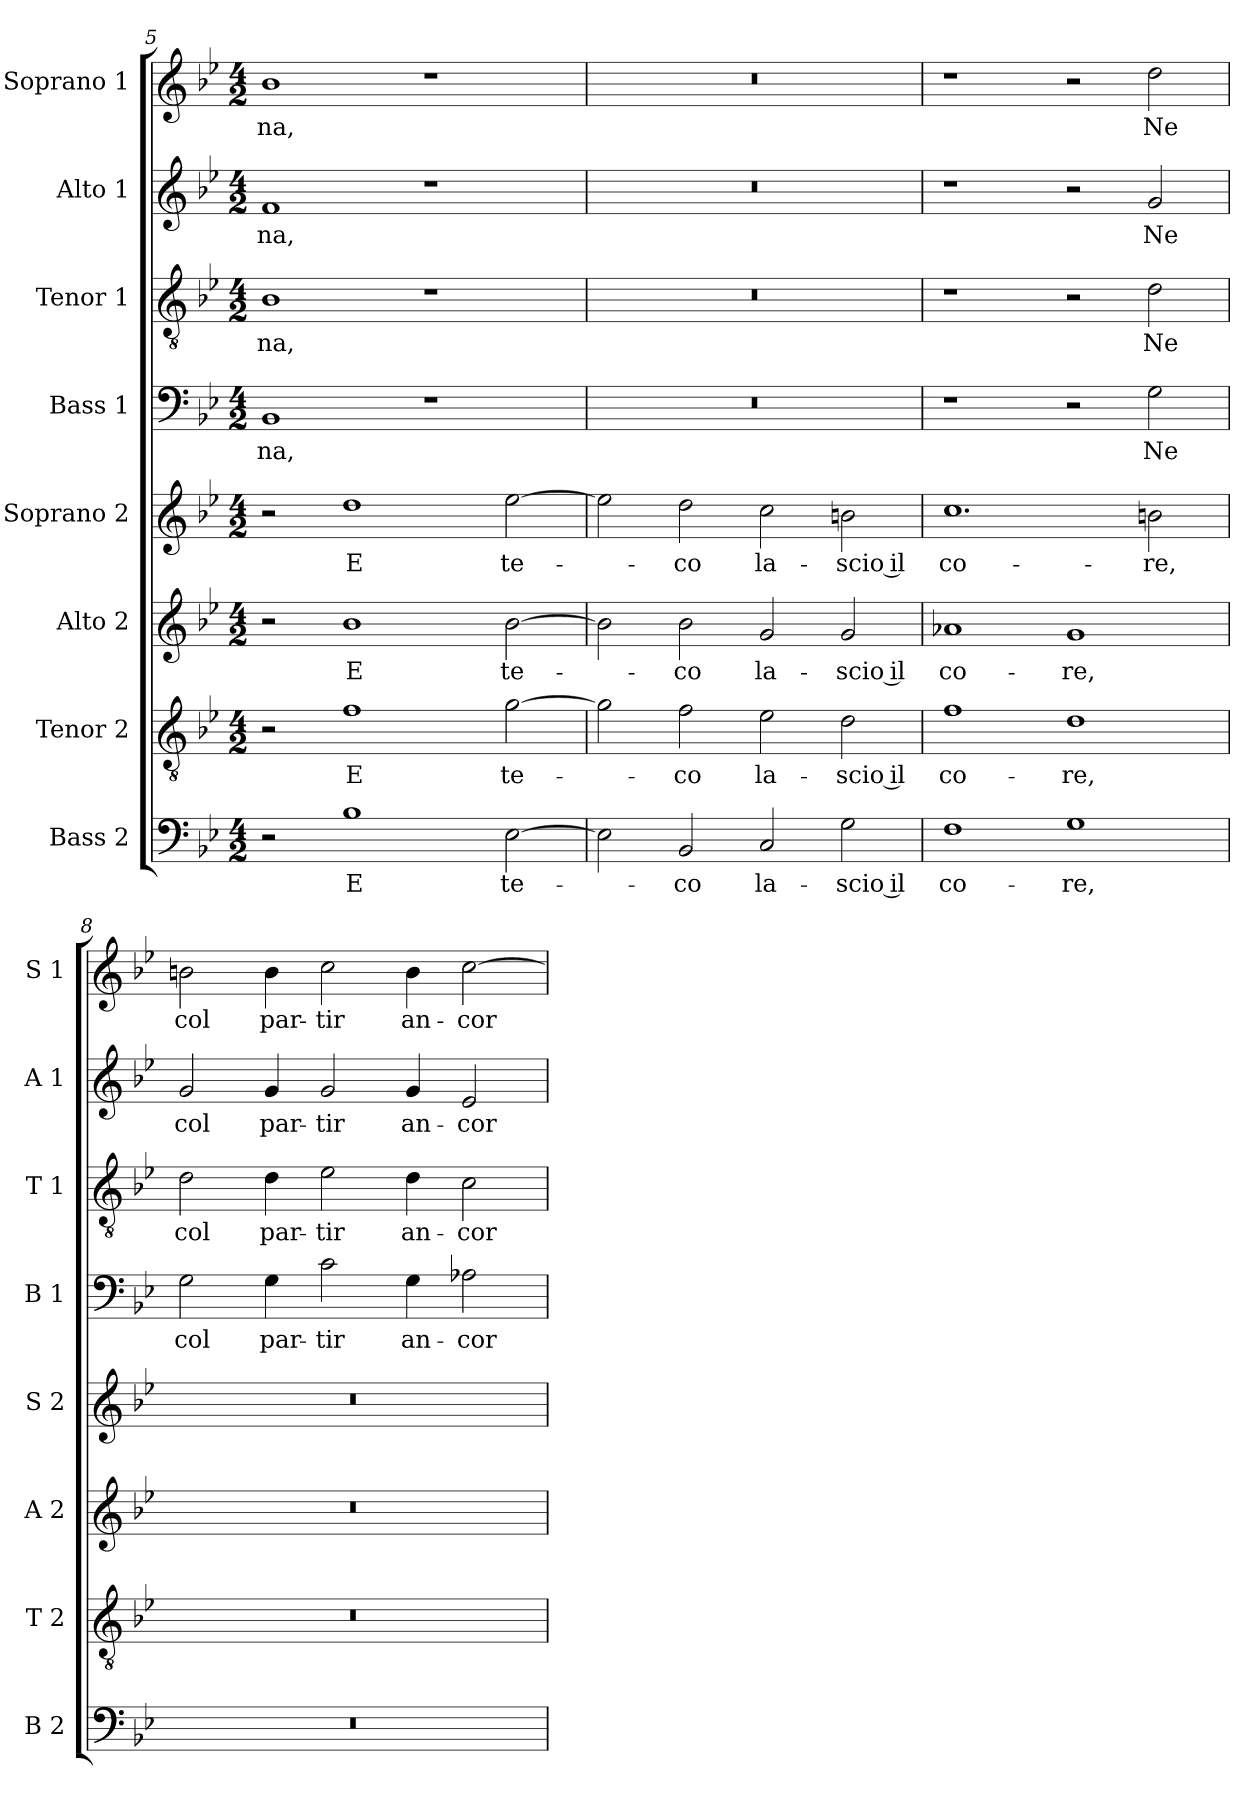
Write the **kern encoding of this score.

**kern	**text	**kern	**text	**kern	**text	**kern	**text	**kern	**text	**kern	**text	**kern	**text	**kern	**text
*part8	*part8	*part7	*part7	*part6	*part6	*part5	*part5	*part4	*part4	*part3	*part3	*part2	*part2	*part1	*part1
*staff8	*staff8	*staff7	*staff7	*staff6	*staff6	*staff5	*staff5	*staff4	*staff4	*staff3	*staff3	*staff2	*staff2	*staff1	*staff1
*I"Bass 2	*	*I"Tenor 2	*	*I"Alto 2	*	*I"Soprano 2	*	*I"Bass 1	*	*I"Tenor 1	*	*I"Alto 1	*	*I"Soprano 1	*
*I'B 2	*	*I'T 2	*	*I'A 2	*	*I'S 2	*	*I'B 1	*	*I'T 1	*	*I'A 1	*	*I'S 1	*
!!LO:PB:g=z
*clefF4	*	*clefGv2	*	*clefG2	*	*clefG2	*	*clefF4	*	*clefGv2	*	*clefG2	*	*clefG2	*
*k[b-e-]	*	*k[b-e-]	*	*k[b-e-]	*	*k[b-e-]	*	*k[b-e-]	*	*k[b-e-]	*	*k[b-e-]	*	*k[b-e-]	*
*B-:	*	*B-:	*	*B-:	*	*B-:	*	*B-:	*	*B-:	*	*B-:	*	*B-:	*
*M4/2	*	*M4/2	*	*M4/2	*	*M4/2	*	*M4/2	*	*M4/2	*	*M4/2	*	*M4/2	*
=5	=5	=5	=5	=5	=5	=5	=5	=5	=5	=5	=5	=5	=5	=5	=5
!	!	!	!	!	!	!	!	!	!LO:LY:b	!	!LO:LY:b	!	!LO:LY:b	!	!LO:LY:b
2r	.	2r	.	2r	.	2r	.	1BB-	-na,	1B-	-na,	1f	-na,	1b-	-na,
!	!LO:LY:b	!	!LO:LY:b	!	!LO:LY:b	!	!LO:LY:b	!	!	!	!	!	!	!	!
1B-	E	1f	E	1b-	E	1dd	E	.	.	.	.	.	.	.	.
.	.	.	.	.	.	.	.	1r	.	1r	.	1r	.	1r	.
!	!LO:LY:b	!	!LO:LY:b	!	!LO:LY:b	!	!LO:LY:b	!	!	!	!	!	!	!	!
[2E-\	te-	[2g\	te-	[2b-\	te-	[2ee-\	te-	.	.	.	.	.	.	.	.
=6	=6	=6	=6	=6	=6	=6	=6	=6	=6	=6	=6	=6	=6	=6	=6
2E-\]	.	2g\]	.	2b-\]	.	2ee-\]	.	0r	.	0r	.	0r	.	0r	.
!	!LO:LY:b	!	!LO:LY:b	!	!LO:LY:b	!	!LO:LY:b	!	!	!	!	!	!	!	!
2BB-/	-co	2f\	-co	2b-\	-co	2dd\	-co	.	.	.	.	.	.	.	.
!	!LO:LY:b	!	!LO:LY:b	!	!LO:LY:b	!	!LO:LY:b	!	!	!	!	!	!	!	!
2C/	la-	2e-\	la-	2g/	la-	2cc\	la-	.	.	.	.	.	.	.	.
!	!LO:LY:b	!	!LO:LY:b	!	!LO:LY:b	!	!LO:LY:b	!	!	!	!	!	!	!	!
2G\	-scio il	2d\	-scio il	2g/	-scio il	2bn\	-scio il	.	.	.	.	.	.	.	.
=7	=7	=7	=7	=7	=7	=7	=7	=7	=7	=7	=7	=7	=7	=7	=7
!	!LO:LY:b	!	!LO:LY:b	!	!LO:LY:b	!	!LO:LY:b	!	!	!	!	!	!	!	!
1F	co-	1f	co-	1a-X	co-	1.cc	co-	1r	.	1r	.	1r	.	1r	.
!	!LO:LY:b	!	!LO:LY:b	!	!LO:LY:b	!	!	!	!	!	!	!	!	!	!
1G	-re,	1d	-re,	1g	-re,	.	.	2r	.	2r	.	2r	.	2r	.
!	!	!	!	!	!	!	!LO:LY:b	!	!LO:LY:b	!	!LO:LY:b	!	!LO:LY:b	!	!LO:LY:b
.	.	.	.	.	.	2bn\	-re,	2G\	Ne	2d\	Ne	2g/	Ne	2dd\	Ne
=8	=8	=8	=8	=8	=8	=8	=8	=8	=8	=8	=8	=8	=8	=8	=8
!	!	!	!	!	!	!	!	!	!LO:LY:b	!	!LO:LY:b	!	!LO:LY:b	!	!LO:LY:b
0r	.	0r	.	0r	.	0r	.	2G\	col	2d\	col	2g/	col	2bn\	col
!	!	!	!	!	!	!	!	!	!LO:LY:b	!	!LO:LY:b	!	!LO:LY:b	!	!LO:LY:b
.	.	.	.	.	.	.	.	4G\	par-	4d\	par-	4g/	par-	4b\	par-
!	!	!	!	!	!	!	!	!	!LO:LY:b	!	!LO:LY:b	!	!LO:LY:b	!	!LO:LY:b
.	.	.	.	.	.	.	.	2c\	-tir	2e-\	-tir	2g/	-tir	2cc\	-tir
!	!	!	!	!	!	!	!	!	!LO:LY:b	!	!LO:LY:b	!	!LO:LY:b	!	!LO:LY:b
.	.	.	.	.	.	.	.	4G\	an-	4d\	an-	4g/	an-	4b\	an-
!	!	!	!	!	!	!	!	!	!LO:LY:b	!	!LO:LY:b	!	!LO:LY:b	!	!LO:LY:b
.	.	.	.	.	.	.	.	2A-X\	-cor	2c\	-cor	2e-/	-cor	[2cc\	-cor
=	=	=	=	=	=	=	=	=	=	=	=	=	=	=	=
*-	*-	*-	*-	*-	*-	*-	*-	*-	*-	*-	*-	*-	*-	*-	*-
